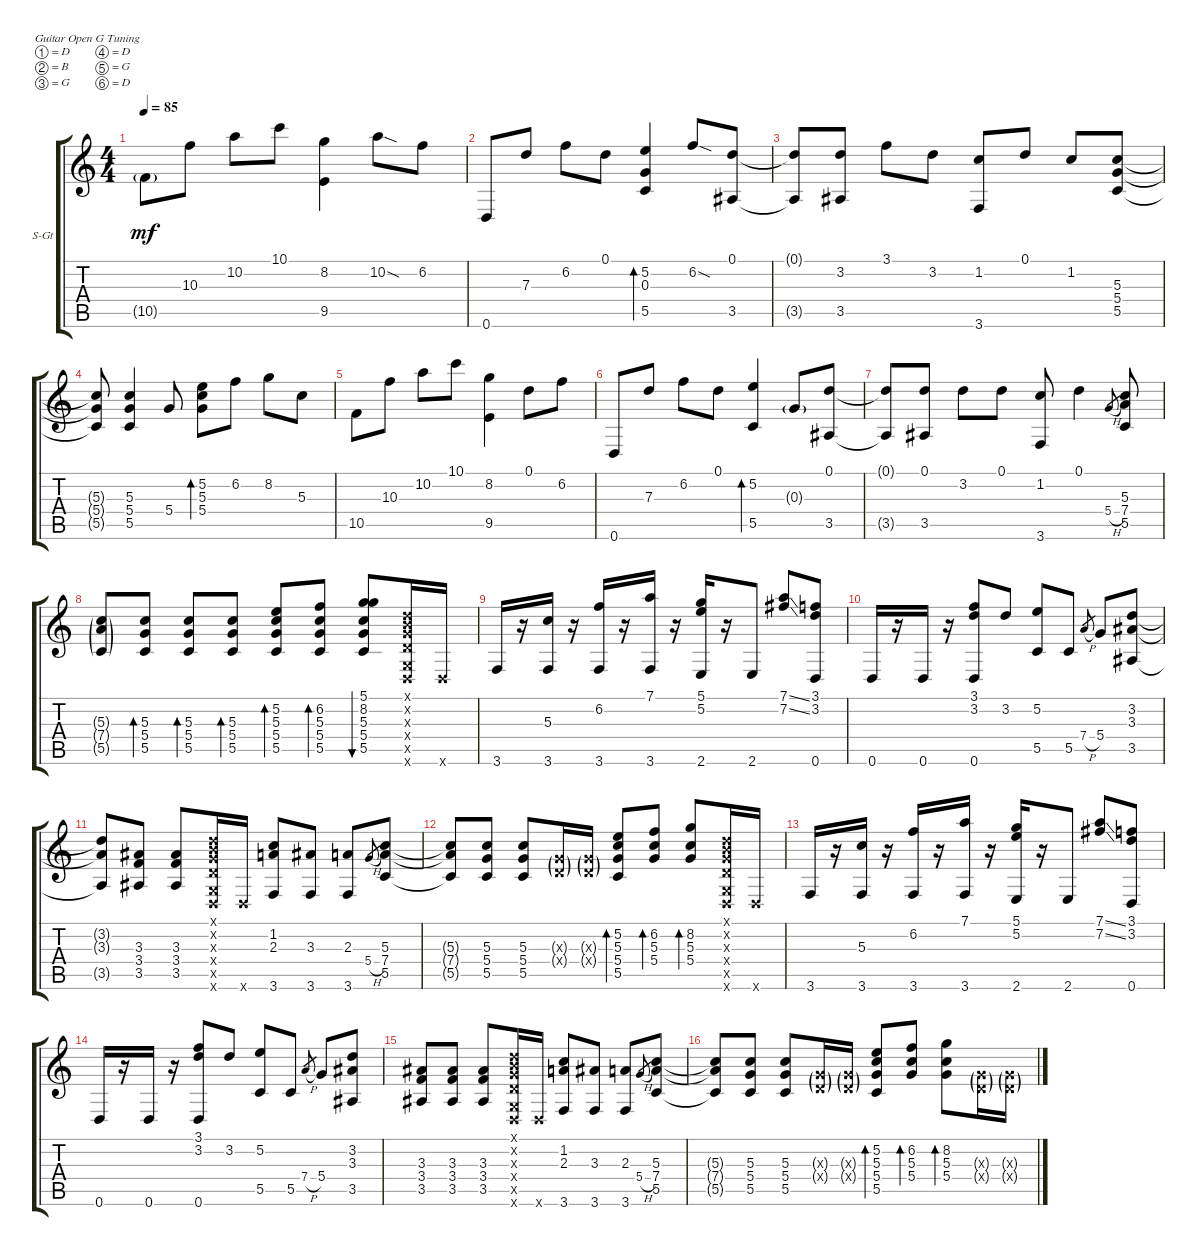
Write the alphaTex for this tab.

\defaultSystemsLayout 4
\bracketExtendMode groupsimilarinstruments
\firstSystemTrackNameOrientation horizontal
\otherSystemsTrackNameOrientation horizontal
\track ("Steel Guitar" "S-Gt") {instrument acousticguitarsteel}
\staff {score tabs}
\tuning (D4 B3 G3 D3 G2 D2)
\ts (4 4)
\tempo 85
\clef g2
\ks c
10.5{g}.8{dy mf} 10.3.8 10.2.8 10.1.8 (9.5 8.2).4 10.2{sod}.8 6.2.8 |
0.6.8 7.3.8 6.2.8 0.1.8 (5.5 0.3 5.2).4{bd 119} 6.2{sod}.8 (3.5 0.1).8 |
(3.5{t} 0.1{t}).8 (3.5 3.2).8 3.1.8 3.2.8 (3.6 1.2).8 0.1.8 1.2.8 (5.5 5.4 5.3).8 |
(5.5{t} 5.4{t} 5.3{t}).8 (5.5 5.4 5.3).4 5.4.8 (5.4 5.3 5.2).8{bd 119} 6.2.8 8.2.8 5.3.8 |
10.5.8 10.3.8 10.2.8 10.1.8 (9.5 8.2).4 0.1.8 6.2.8 |
0.6.8 7.3.8 6.2.8 0.1.8 (5.5 5.2).4{bd 119} 0.3{g}.8 (3.5 0.1).8 |
(3.5{t} 0.1{t}).8 (3.5 0.1).8 3.2.8 0.1.8 (3.6 1.2).8 0.1.4 5.4{h}.8{gr} (5.5 7.4 5.3).8 |
(5.3{g} 7.4{g} 5.5{g}).8 (5.5 5.4 5.3).8{bd 30} (5.5 5.4 5.3).8{bd 30} (5.5 5.4 5.3).8{bd 30} (5.5 5.4 5.3 5.2).8{bd 119} (5.3 5.4 5.5 6.2).8{bd 30} (5.3 5.4 5.5 8.2 5.1).8{bu 30} (0.5{x} 0.4{x} 0.3{x} 0.2{x} 0.1{x} 0.6{x}).16 0.6{x}.16 |
3.6.16 r.16 (3.6 5.3).16 r.16 (3.6 6.2).16 r.16 (3.6 7.1).16 r.16 (2.6 5.2 5.1).16 r.16 2.6.8 (7.1{ss} 7.2{ss}).8 (0.6 3.2 3.1).8 |
0.6.16 r.16 0.6.16 r.16 (3.1 3.2 0.6).8 3.2.8 (5.2 5.5).8 5.5.8 7.4{h}.8{gr} 5.4.8 (3.5 3.2 3.3).8 |
(3.3{t} 3.5{t} 3.2{t}).8 (3.5 3.4 3.3).8 (3.5 3.4 3.3).8 (0.6{x} 0.5{x} 0.3{x} 0.1{x} 0.4{x} 0.2{x}).16 0.6{x}.16 (2.3 1.2 3.6).8 (3.3 3.6).8 (2.3 3.6).8 5.4{h}.8{gr} (7.4 5.5 5.3).8 |
(5.5{t} 7.4{t} 5.3{t}).8 (5.5 5.4 5.3).8 (5.5 5.4 5.3).8 (0.4{g x} 0.3{g x}).16 (0.4{g x} 0.3{g x}).16 (5.5 5.4 5.3 5.2).8{bd 119} (5.4 5.3 6.2).8{bd 30} (8.2 5.4 5.3).8{bd 30} (0.5{x} 0.4{x} 0.6{x} 0.3{x} 0.2{x} 0.1{x}).16 0.6{x}.16 |
3.6.16 r.16 (3.6 5.3).16 r.16 (3.6 6.2).16 r.16 (3.6 7.1).16 r.16 (2.6 5.2 5.1).16 r.16 2.6.8 (7.1{ss} 7.2{ss}).8 (0.6 3.2 3.1).8 |
0.6.16 r.16 0.6.16 r.16 (3.1 3.2 0.6).8 3.2.8 (5.2 5.5).8 5.5.8 7.4{h}.8{gr} 5.4.8 (3.5 3.2 3.3).8 |
(3.3 3.5 3.4).8 (3.5 3.4 3.3).8 (3.5 3.4 3.3).8 (0.6{x} 0.5{x} 0.3{x} 0.1{x} 0.4{x} 0.2{x}).16 0.6{x}.16 (2.3 1.2 3.6).8 (3.3 3.6).8 (2.3 3.6).8 5.4{h}.8{gr} (7.4 5.5 5.3).8 |
(5.5{t} 7.4{t} 5.3{t}).8 (5.5 5.4 5.3).8 (5.5 5.4 5.3).8 (0.4{g x} 0.3{g x}).16 (0.4{g x} 0.3{g x}).16 (5.5 5.4 5.3 5.2).8{bd 119} (5.4 5.3 6.2).8{bd 30} (8.2 5.4 5.3).8{bd 30} (0.4{g x} 0.3{g x}).16 (0.3{g x} 0.4{g x}).16
